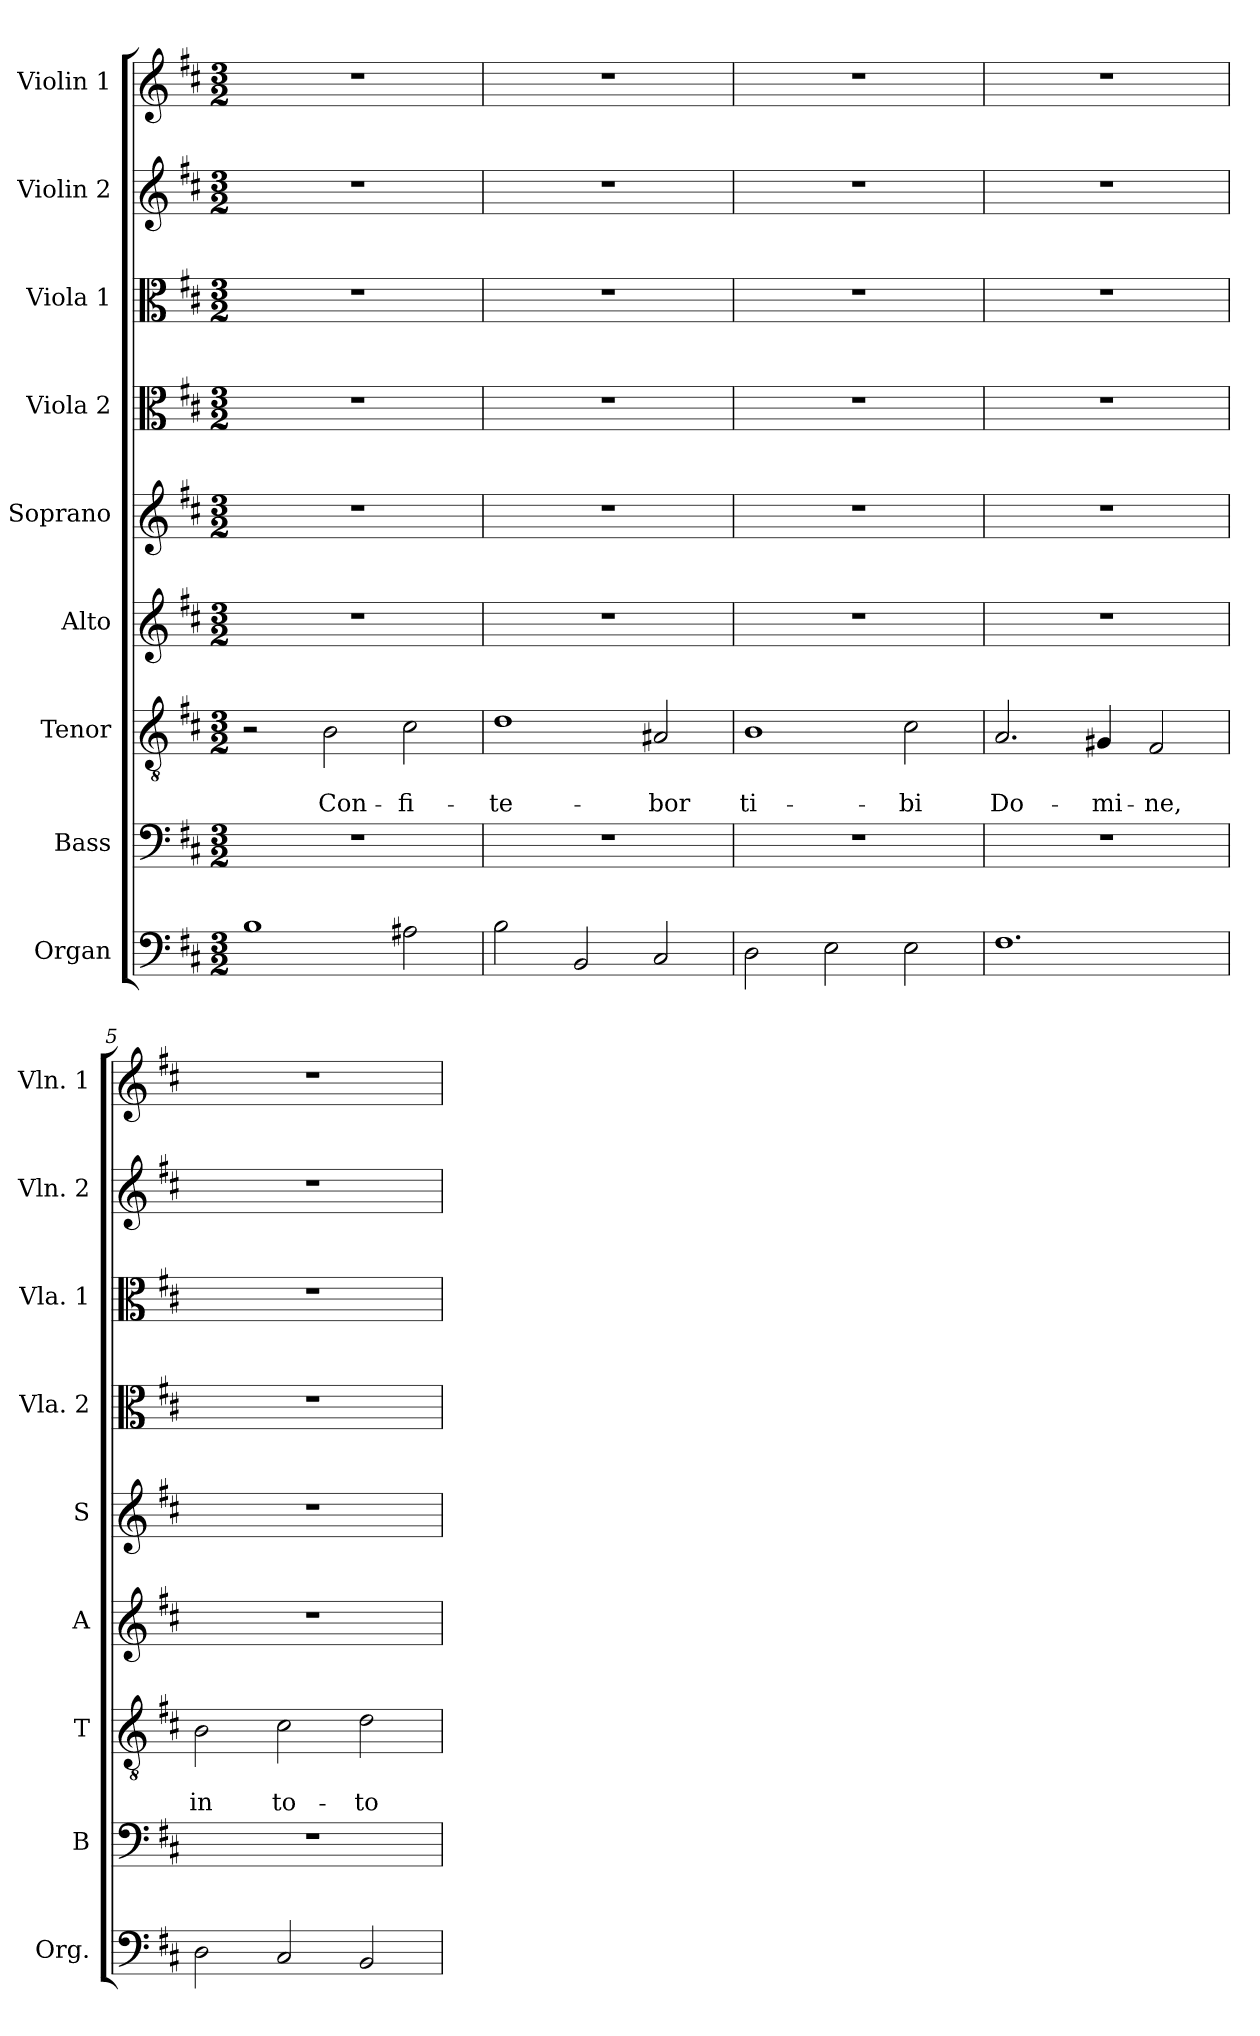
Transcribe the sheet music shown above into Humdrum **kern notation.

**kern	**kern	**kern	**text	**text	**kern	**kern	**kern	**kern	**kern	**kern
*part9	*part8	*part7	*part7	*part7	*part6	*part5	*part4	*part3	*part2	*part1
*staff9	*staff8	*staff7	*staff7	*staff7	*staff6	*staff5	*staff4	*staff3	*staff2	*staff1
*I"Organ	*I"Bass	*I"Tenor	*	*	*I"Alto	*I"Soprano	*I"Viola 2	*I"Viola 1	*I"Violin 2	*I"Violin 1
*I'Org.	*I'B	*I'T	*	*	*I'A	*I'S	*I'Vla. 2	*I'Vla. 1	*I'Vln. 2	*I'Vln. 1
*clefF4	*clefF4	*clefGv2	*	*	*clefG2	*clefG2	*clefC3	*clefC3	*clefG2	*clefG2
*k[f#c#]	*k[f#c#]	*k[f#c#]	*	*	*k[f#c#]	*k[f#c#]	*k[f#c#]	*k[f#c#]	*k[f#c#]	*k[f#c#]
*D:	*D:	*D:	*	*	*D:	*D:	*D:	*D:	*D:	*D:
*M3/2	*M3/2	*M3/2	*	*	*M3/2	*M3/2	*M3/2	*M3/2	*M3/2	*M3/2
=1	=1	=1	=1	=1	=1	=1	=1	=1	=1	=1
1B	1.r	2r	.	.	1.r	1.r	1.r	1.r	1.r	1.r
!	!	!	!	!LO:LY:b	!	!	!	!	!	!
.	.	2B\	.	Con-	.	.	.	.	.	.
!	!	!	!	!LO:LY:b	!	!	!	!	!	!
2A#X\	.	2c#\	.	-fi-	.	.	.	.	.	.
=2	=2	=2	=2	=2	=2	=2	=2	=2	=2	=2
!	!	!	!	!LO:LY:b	!	!	!	!	!	!
2B\	1.r	1d	.	-te-	1.r	1.r	1.r	1.r	1.r	1.r
2BB/	.	.	.	.	.	.	.	.	.	.
!	!	!	!	!LO:LY:b	!	!	!	!	!	!
2C#/	.	2A#X/	.	-bor	.	.	.	.	.	.
=3	=3	=3	=3	=3	=3	=3	=3	=3	=3	=3
!	!	!	!	!LO:LY:b	!	!	!	!	!	!
2D\	1.r	1B	.	ti-	1.r	1.r	1.r	1.r	1.r	1.r
2E\	.	.	.	.	.	.	.	.	.	.
!	!	!	!	!LO:LY:b	!	!	!	!	!	!
2E\	.	2c#\	.	-bi	.	.	.	.	.	.
=4	=4	=4	=4	=4	=4	=4	=4	=4	=4	=4
!	!	!	!	!LO:LY:b	!	!	!	!	!	!
1.F#	1.r	2.A>/	.	Do-	1.r	1.r	1.r	1.r	1.r	1.r
!	!	!	!	!LO:LY:b	!	!	!	!	!	!
.	.	4G#X/	.	-mi-	.	.	.	.	.	.
!	!	!	!	!LO:LY:b	!	!	!	!	!	!
.	.	2F#/	.	-ne,	.	.	.	.	.	.
=5	=5	=5	=5	=5	=5	=5	=5	=5	=5	=5
!	!	!	!	!LO:LY:b	!	!	!	!	!	!
2D\	1.r	2B\	.	in	1.r	1.r	1.r	1.r	1.r	1.r
!	!	!	!	!LO:LY:b	!	!	!	!	!	!
2C#/	.	2c#\	.	to-	.	.	.	.	.	.
!	!	!	!	!LO:LY:b	!	!	!	!	!	!
2BB/	.	2d\	.	-to	.	.	.	.	.	.
=	=	=	=	=	=	=	=	=	=	=
*-	*-	*-	*-	*-	*-	*-	*-	*-	*-	*-
